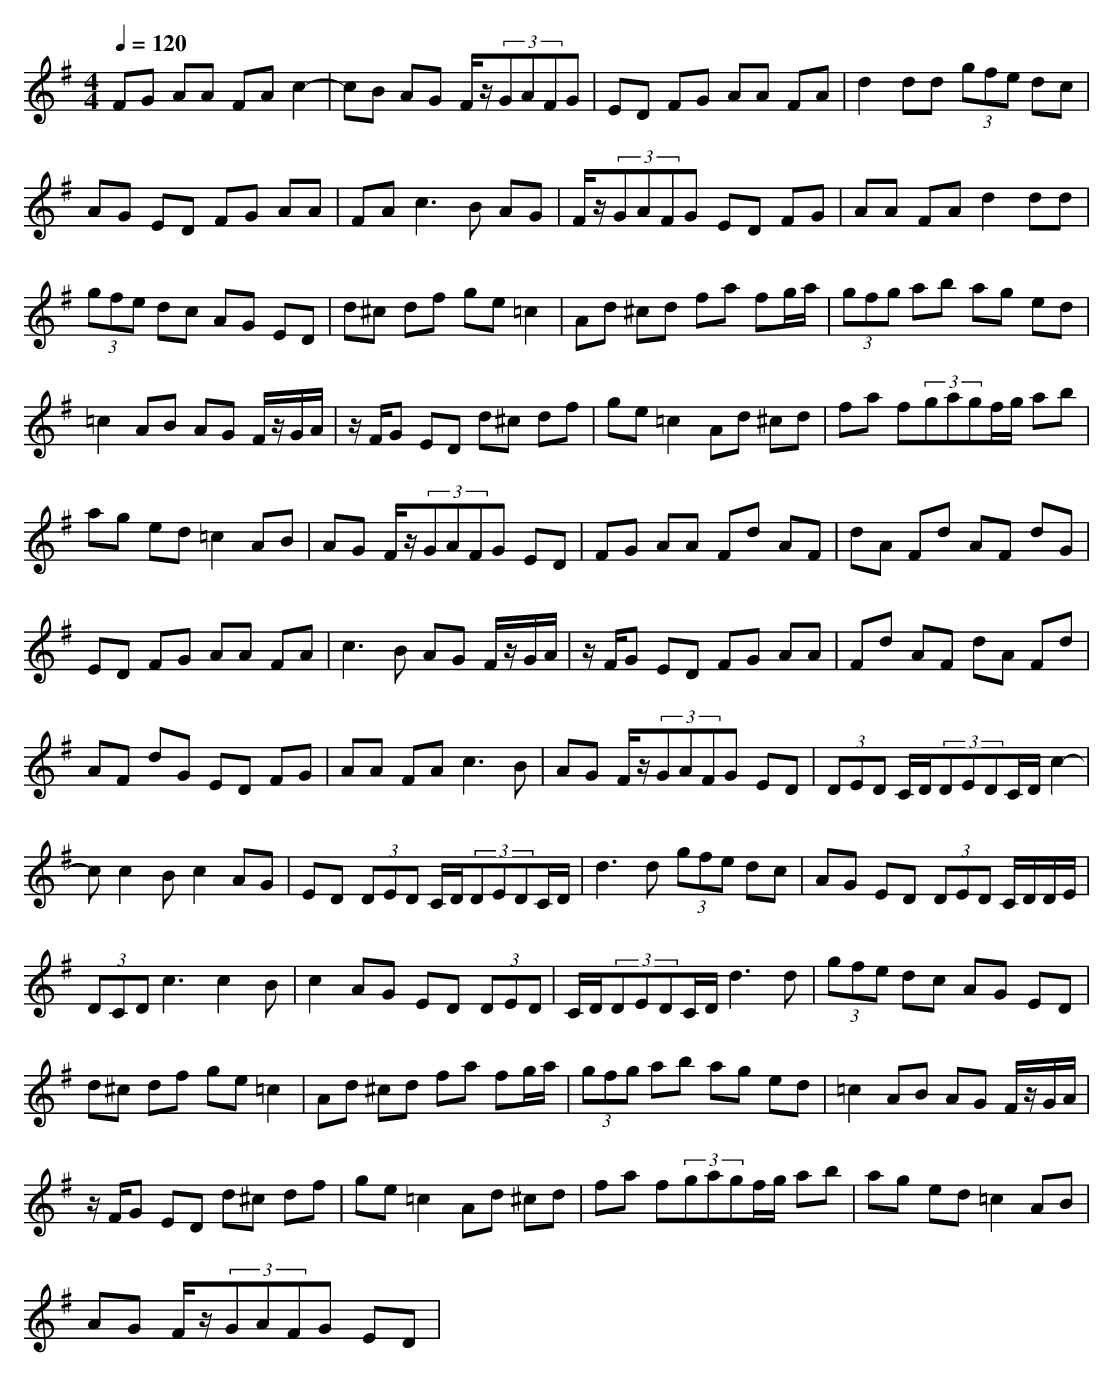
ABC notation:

X:1
T:
M: 4/4
L: 1/8
Q:1/4=120
K:G % 1 sharps
FG AA FA c2-|cB AG F/2z/2(3GAFG|ED FG AA FA|d2 dd (3gfe dc|
AG ED FG AA|FA2<c2B AG|F/2z/2(3GAFG ED FG|AA FA d2 dd|
(3gfe dc AG ED|d^c df ge =c2|Ad ^cd fa fg/2a/2|(3gfg ab ag ed|
=c2 AB AG F/2z/2G/2A/2|z/2F/2G ED d^c df|ge =c2 Ad ^cd|fa f(3gagf/2g/2 ab|
ag ed =c2 AB|AG F/2z/2(3GAFG ED|FG AA Fd AF|dA Fd AF dG|
ED FG AA FA|c3B AG F/2z/2G/2A/2|z/2F/2G ED FG AA|Fd AF dA Fd|
AF dG ED FG|AA FA2<c2B|AG F/2z/2(3GAFG ED|(3DED C/2D/2(3DEDC/2D/2 c2-|
cc2B c2 AG|ED (3DED C/2D/2(3DEDC/2D/2|d3d (3gfe dc|AG ED (3DED C/2D/2D/2E/2|
(3DCD c3c2B|c2 AG ED (3DED|C/2D/2(3DEDC/2D/2 d3d|(3gfe dc AG ED|
d^c df ge =c2|Ad ^cd fa fg/2a/2|(3gfg ab ag ed|=c2 AB AG F/2z/2G/2A/2|
z/2F/2G ED d^c df|ge =c2 Ad ^cd|fa f(3gagf/2g/2 ab|ag ed =c2 AB|
AG F/2z/2(3GAFG ED|
